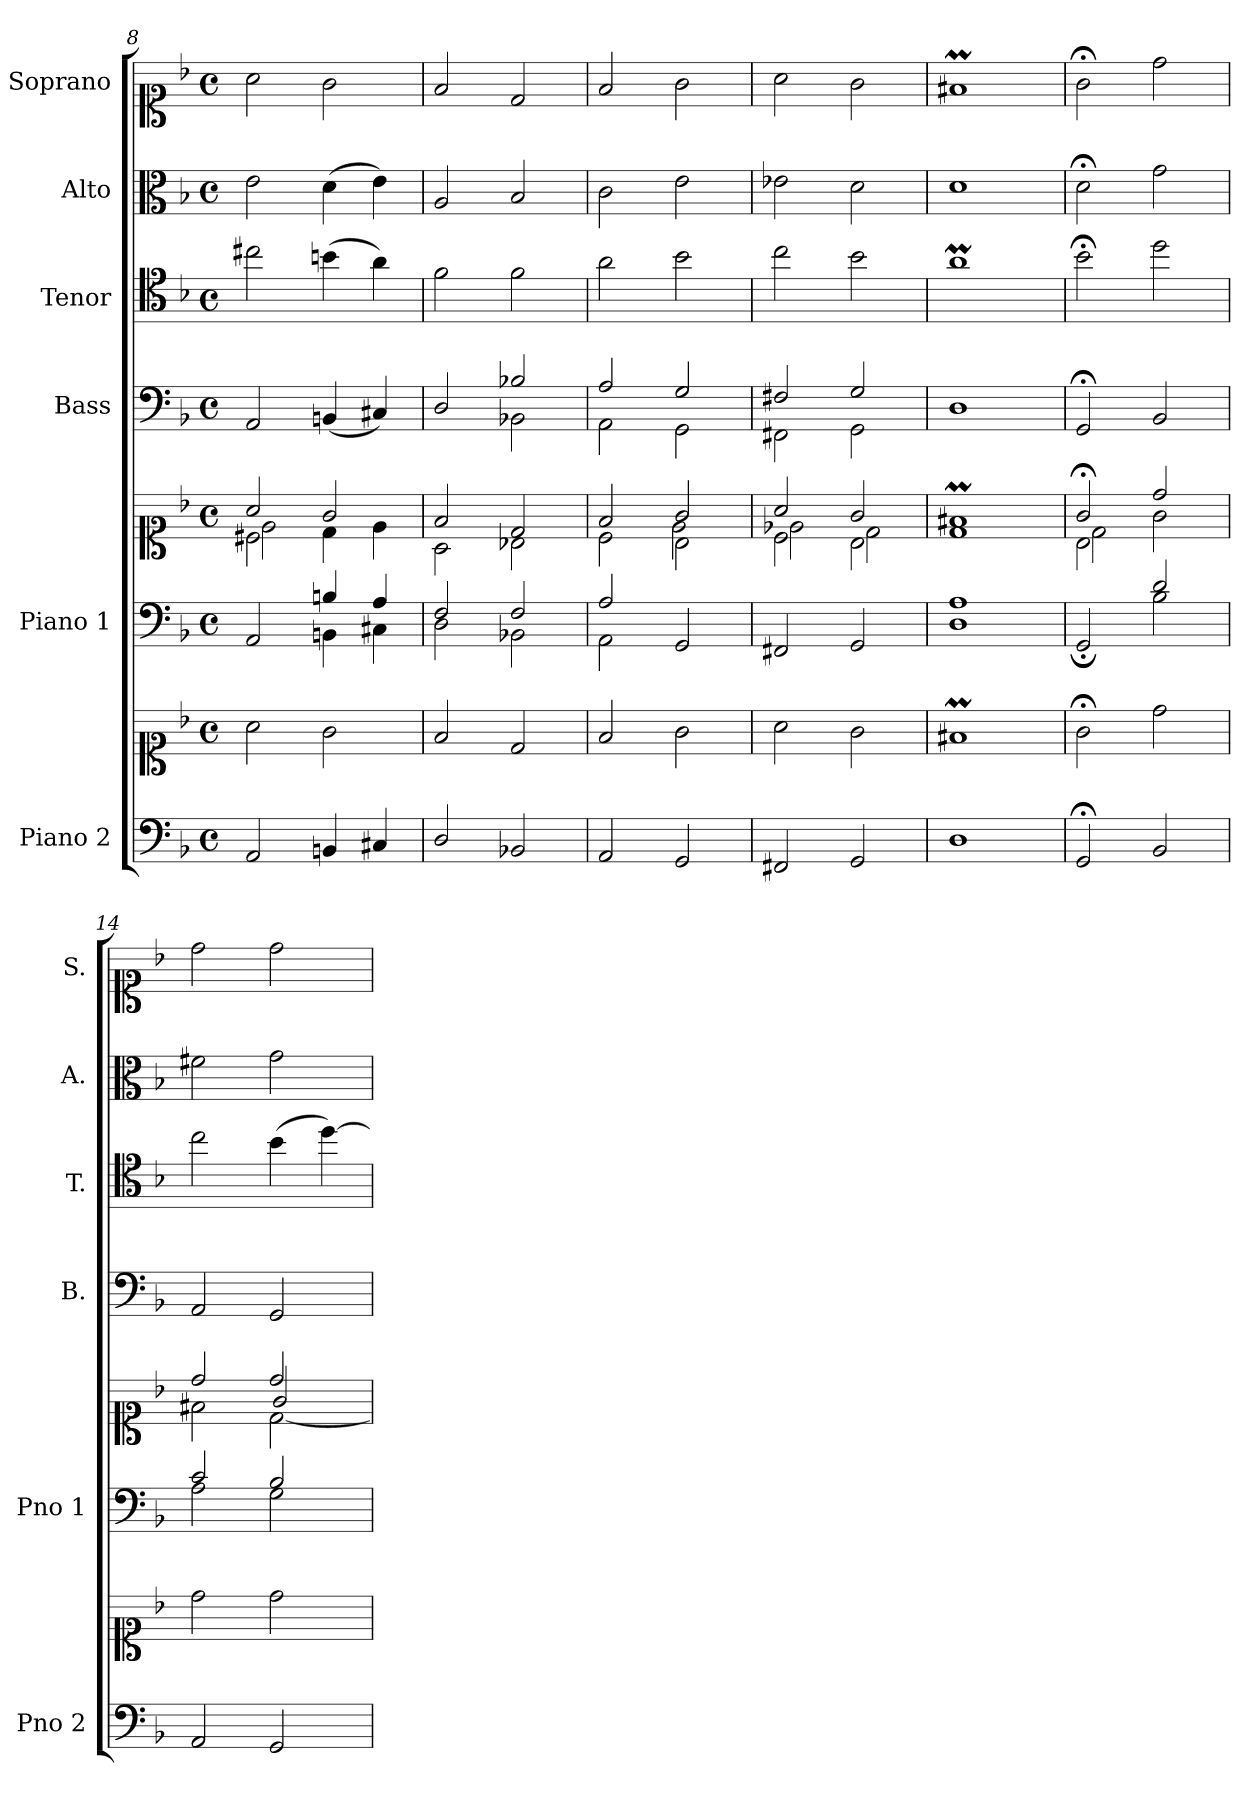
**kern	**kern	**kern	**kern	**kern	**kern	**kern	**kern
*part6	*part6	*part5	*part5	*part4	*part3	*part2	*part1
*staff8	*staff7	*staff6	*staff5	*staff4	*staff3	*staff2	*staff1
*I"Piano 2	*	*I"Piano 1	*	*I"Bass	*I"Tenor	*I"Alto	*I"Soprano
*I'Pno 2	*	*I'Pno 1	*	*I'B.	*I'T.	*I'A.	*I'S.
*clefF4	*clefC1	*clefF4	*clefC1	*clefF4	*clefC4	*clefC3	*clefC1
*	*	*	*	*	*ITrd7c12	*	*
*k[b-]	*k[b-]	*k[b-]	*k[b-]	*k[b-]	*k[b-]	*k[b-]	*k[b-]
*F:	*F:	*F:	*F:	*F:	*F:	*F:	*F:
*M4/4	*M4/4	*M4/4	*M4/4	*M4/4	*M4/4	*M4/4	*M4/4
*met(c)	*met(c)	*met(c)	*met(c)	*met(c)	*met(c)	*met(c)	*met(c)
=8	=8	=8	=8	=8	=8	=8	=8
*	*	*^	*^	*	*	*	*
*	*	*	*	*	*^	*	*	*	*
2AA/	2a\	2ryy	2AA/	2a/	2c#X\	2e\	2AA/	2c#X\	2e\	2a\
4BBn/	2g\	4Bn/	4BBn\	2g/	2ryy	4d\	(4BBn/	(4Bn\	(4d\	2g\
4C#X/	.	4A/	4C#X\	.	.	4e\	4C#X/)	4A\)	4e\)	.
*	*	*	*	*	*v	*v	*	*	*	*
=9	=9	=9	=9	=9	=9	=9	=9	=9	=9
*	*	*	*	*	*	*^	*	*	*
2D/	2f/	2F/	2D\	2f/	2A\	2D/	2ryy	2F\	2A/	2f/
2BB-X/	2d/	2F/	2BB-X\	2d/	2B-X\	2B-X/	2BB-X\	2F\	2B-/	2d/
=10	=10	=10	=10	=10	=10	=10	=10	=10	=10	=10
*	*	*	*	*	*^	*	*	*	*	*
2AA/	2f/	2A/	2AA\	2f/	2ryy	2c\	2A/	2AA\	2A\	2c\	2f/
2GG/	2g\	2ryy	2GG/	2g/	2B-\	2e\	2G/	2GG\	2B-\	2e\	2g\
*	*	*v	*v	*	*	*	*	*	*	*	*
=11	=11	=11	=11	=11	=11	=11	=11	=11	=11	=11
2FF#X/	2a\	2FF#X/	2a/	2c\	2e-X\	2F#X/	2FF#X\	2c\	2e-X\	2a\
2GG/	2g\	2GG/	2g/	2B-\	2d\	2G/	2GG\	2B-\	2d\	2g\
*	*	*	*	*v	*v	*	*	*	*	*
*	*	*	*	*	*v	*v	*	*	*
=12	=12	=12	=12	=12	=12	=12	=12	=12
*	*	*^	*	*	*	*	*	*
1D/	1f#Xm/	1A/	1D\	1f#Xm/	1d\	1D/	1Am\	1d\	1f#Xm/
=13	=13	=13	=13	=13	=13	=13	=13	=13	=13
*	*	*	*	*	*^	*	*	*	*
2GG;/	2g;<\	2ryy	2GG;/	2g;</	2B-\	2d\	2GG;</	2B-;<\	2d;<\	2g;<\
2BB-/	2dd\	2d/	2B-\	2dd/	2ryy	2g\	2BB-/	2d\	2g\	2dd\
!!LO:PB:g=z
=14	=14	=14	=14	=14	=14	=14	=14	=14	=14	=14
2AA/	2dd\	2c/	2A\	2dd/	2f#X\	2ryy	2AA/	2c\	2f#X\	2dd\
2GG/	2dd\	2B-/	2G\	2dd/	[<2d\	2g/	2GG/	(4B-\	2g\	2dd\
.	.	.	.	.	.	.	.	[4d\)	.	.
*	*	*v	*v	*	*	*	*	*	*	*
*	*	*	*v	*v	*v	*	*	*	*
=	=	=	=	=	=	=	=
*-	*-	*-	*-	*-	*-	*-	*-
